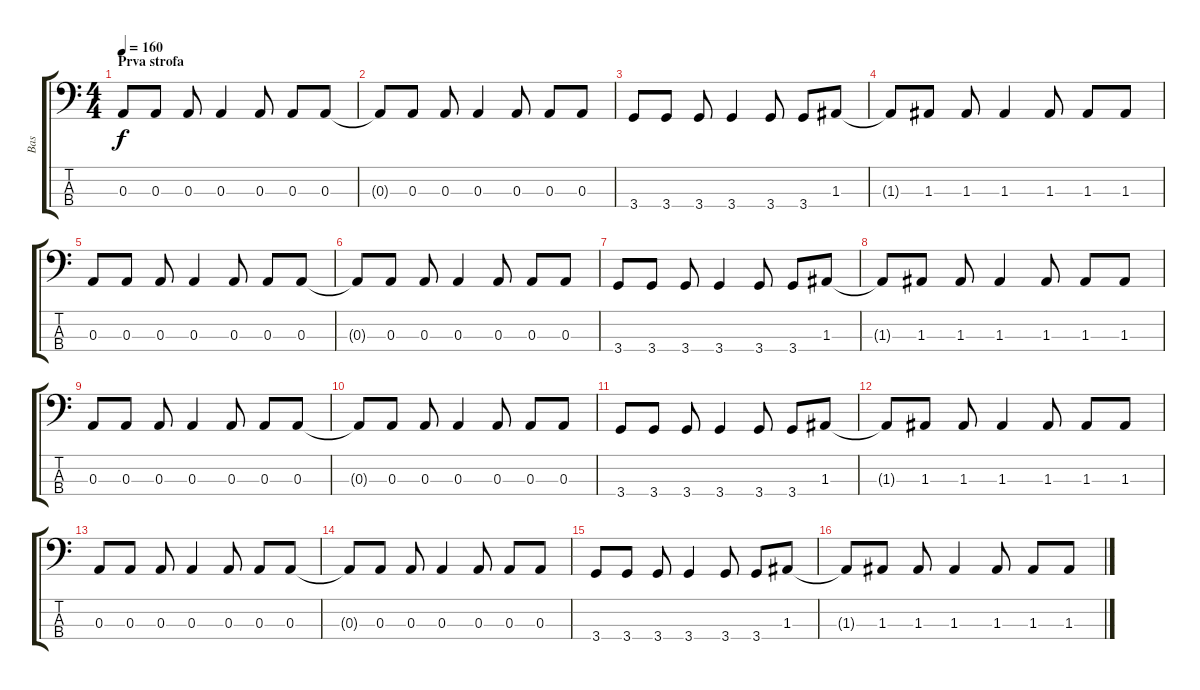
\track ("Bas" "Bas") {instrument electricbasspick}
\staff {score tabs}
\tuning (G2 D2 A1 E1) {hide}
\ts (4 4)
\section ("" "Prva strofa")
\tempo 160
\clef f4
\ks c
0.3.8{dy f} 0.3.8 0.3.8 0.3.4 0.3.8 0.3.8 0.3.8 |
0.3{t}.8 0.3.8 0.3.8 0.3.4 0.3.8 0.3.8 0.3.8 |
3.4.8 3.4.8 3.4.8 3.4.4 3.4.8 3.4.8 1.3.8 |
1.3{t}.8 1.3.8 1.3.8 1.3.4 1.3.8 1.3.8 1.3.8 |
0.3.8 0.3.8 0.3.8 0.3.4 0.3.8 0.3.8 0.3.8 |
0.3{t}.8 0.3.8 0.3.8 0.3.4 0.3.8 0.3.8 0.3.8 |
3.4.8 3.4.8 3.4.8 3.4.4 3.4.8 3.4.8 1.3.8 |
1.3{t}.8 1.3.8 1.3.8 1.3.4 1.3.8 1.3.8 1.3.8 |
0.3.8 0.3.8 0.3.8 0.3.4 0.3.8 0.3.8 0.3.8 |
0.3{t}.8 0.3.8 0.3.8 0.3.4 0.3.8 0.3.8 0.3.8 |
3.4.8 3.4.8 3.4.8 3.4.4 3.4.8 3.4.8 1.3.8 |
1.3{t}.8 1.3.8 1.3.8 1.3.4 1.3.8 1.3.8 1.3.8 |
0.3.8 0.3.8 0.3.8 0.3.4 0.3.8 0.3.8 0.3.8 |
0.3{t}.8 0.3.8 0.3.8 0.3.4 0.3.8 0.3.8 0.3.8 |
3.4.8 3.4.8 3.4.8 3.4.4 3.4.8 3.4.8 1.3.8 |
1.3{t}.8 1.3.8 1.3.8 1.3.4 1.3.8 1.3.8 1.3.8
